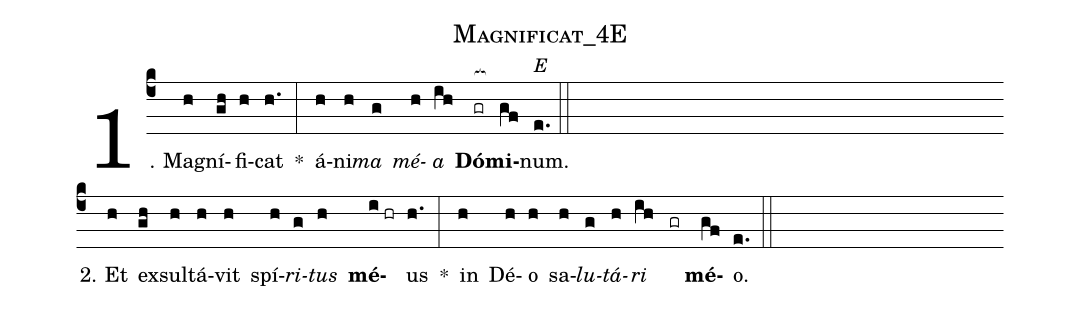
name:Magnificat_4E;
%%
(c4) 1. Ma(h)gní(gh)fi(h)cat(h.) *(:) á(h)ni(h)<i>ma</i>(g) <i>mé</i>(h)<i>a</i>(ih) <b>Dó</b>(gr[ocb:1{])<b>mi</b>(gf[ocb:0}])num.<alt>E</alt>(e.) (::) (Z-)
2. Et(h) ex(gh)sul(h)tá(h)vit(h) spí(h)<i>ri</i>(g)<i>tus</i>(h) <b>mé</b>(i//hr)us(h.) *(:) in(h) Dé(h)o(h) sa(h)<i>lu</i>(g)<i>tá</i>(h)<i>ri</i>(ih) ()(gr) <b>mé</b>(gf)o.(e.) (::)
